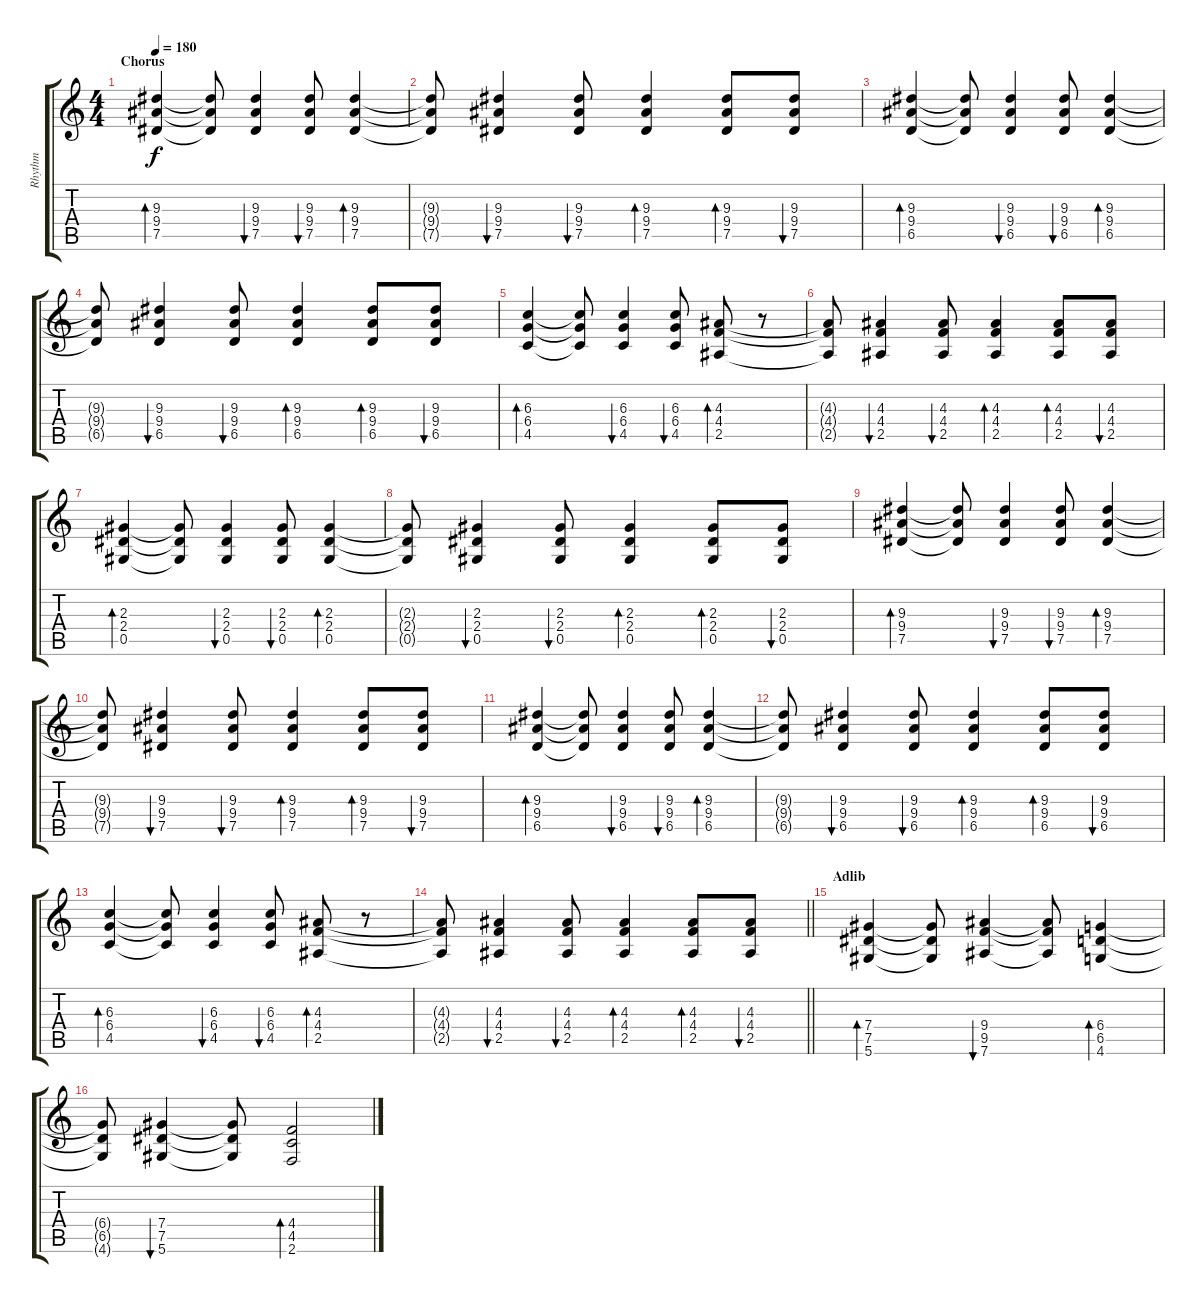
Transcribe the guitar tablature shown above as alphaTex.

\track ("Rhythm" "Rhythm") {instrument distortionguitar}
\staff {score tabs}
\tuning (Eb4 Bb3 Gb3 Db3 Ab2 Eb2) {hide}
\ts (4 4)
\section ("" "Chorus")
\tempo 180
\clef g2
\ks c
(9.3 9.4 7.5).4{bd 60 dy f} (9.3{t} 9.4{t} 7.5{t}).8 (9.3 9.4 7.5).4{bu 60} (9.3 9.4 7.5).8{bu 60} (9.3 9.4 7.5).4{bd 60} |
(9.3{t} 9.4{t} 7.5{t}).8 (9.3 9.4 7.5).4{bu 60} (9.3 9.4 7.5).8{bu 60} (9.3 9.4 7.5).4{bd 60} (9.3 9.4 7.5).8{bd 60} (9.3 9.4 7.5).8{bu 60} |
(9.3 9.4 6.5).4{bd 60} (9.3{t} 9.4{t} 6.5{t}).8 (9.3 9.4 6.5).4{bu 60} (9.3 9.4 6.5).8{bu 60} (9.3 9.4 6.5).4{bd 60} |
(9.3{t} 9.4{t} 6.5{t}).8 (9.3 9.4 6.5).4{bu 60} (9.3 9.4 6.5).8{bu 60} (9.3 9.4 6.5).4{bd 60} (9.3 9.4 6.5).8{bd 60} (9.3 9.4 6.5).8{bu 60} |
(6.3 6.4 4.5).4{bd 60} (6.3{t} 6.4{t} 4.5{t}).8 (6.3 6.4 4.5).4{bu 60} (6.3 6.4 4.5).8{bu 60} (4.3 4.4 2.5).8{bd 60} r.8 |
(4.3{t} 4.4{t} 2.5{t}).8 (4.3 4.4 2.5).4{bu 60} (4.3 4.4 2.5).8{bu 60} (4.3 4.4 2.5).4{bd 60} (4.3 4.4 2.5).8{bd 60} (4.3 4.4 2.5).8{bu 60} |
(2.3 2.4 0.5).4{bd 60} (2.3{t} 2.4{t} 0.5{t}).8 (2.3 2.4 0.5).4{bu 60} (2.3 2.4 0.5).8{bu 60} (2.3 2.4 0.5).4{bd 60} |
(2.3{t} 2.4{t} 0.5{t}).8 (2.3 2.4 0.5).4{bu 60} (2.3 2.4 0.5).8{bu 60} (2.3 2.4 0.5).4{bd 60} (2.3 2.4 0.5).8{bd 60} (2.3 2.4 0.5).8{bu 60} |
(9.3 9.4 7.5).4{bd 60} (9.3{t} 9.4{t} 7.5{t}).8 (9.3 9.4 7.5).4{bu 60} (9.3 9.4 7.5).8{bu 60} (9.3 9.4 7.5).4{bd 60} |
(9.3{t} 9.4{t} 7.5{t}).8 (9.3 9.4 7.5).4{bu 60} (9.3 9.4 7.5).8{bu 60} (9.3 9.4 7.5).4{bd 60} (9.3 9.4 7.5).8{bd 60} (9.3 9.4 7.5).8{bu 60} |
(9.3 9.4 6.5).4{bd 60} (9.3{t} 9.4{t} 6.5{t}).8 (9.3 9.4 6.5).4{bu 60} (9.3 9.4 6.5).8{bu 60} (9.3 9.4 6.5).4{bd 60} |
(9.3{t} 9.4{t} 6.5{t}).8 (9.3 9.4 6.5).4{bu 60} (9.3 9.4 6.5).8{bu 60} (9.3 9.4 6.5).4{bd 60} (9.3 9.4 6.5).8{bd 60} (9.3 9.4 6.5).8{bu 60} |
(6.3 6.4 4.5).4{bd 60} (6.3{t} 6.4{t} 4.5{t}).8 (6.3 6.4 4.5).4{bu 60} (6.3 6.4 4.5).8{bu 60} (4.3 4.4 2.5).8{bd 60} r.8 |
\barLineRight lightlight
(4.3{t} 4.4{t} 2.5{t}).8 (4.3 4.4 2.5).4{bu 60} (4.3 4.4 2.5).8{bu 60} (4.3 4.4 2.5).4{bd 60} (4.3 4.4 2.5).8{bd 60} (4.3 4.4 2.5).8{bu 60} |
\section ("" "Adlib")
(7.4 7.5 5.6).4{bd 120} (7.4{t} 7.5{t} 5.6{t}).8 (9.4 9.5 7.6).4{bu 120} (9.4{t} 9.5{t} 7.6{t}).8 (6.4 6.5 4.6).4{bd 120} |
(6.4{t} 6.5{t} 4.6{t}).8 (7.4 7.5 5.6).4{bu 120} (7.4{t} 7.5{t} 5.6{t}).8 (4.4 4.5 2.6).2{bd 120}
